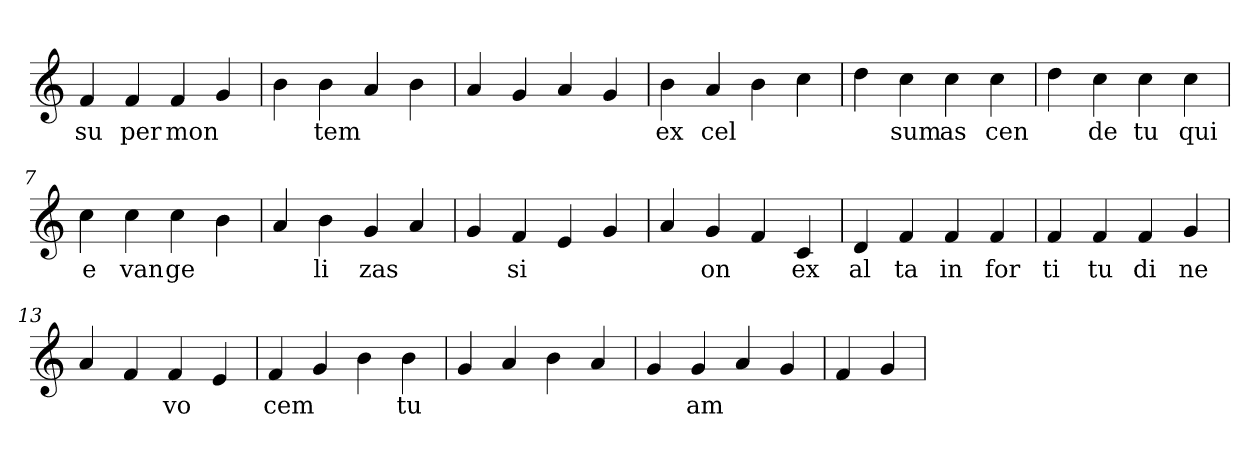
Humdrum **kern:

**kern	**text
*part1	*part1
*staff1	*staff1
*clefG2	*
=1	=1
4f	su
4f	per
4f	mon
4g	.
=2	=2
4b	.
4b	tem
4a	.
4b	.
=3	=3
4a	.
4g	.
4a	.
4g	.
=4	=4
4b	ex
4a	cel
4b	.
4cc	.
=5	=5
4dd	.
4cc	sum
4cc	as
4cc	cen
=6	=6
4dd	.
4cc	de
4cc	tu
4cc	qui
=7	=7
4cc	e
4cc	van
4cc	ge
4b	.
=8	=8
4a	.
4b	li
4g	zas
4a	.
=9	=9
4g	.
4f	si
4e	.
4g	.
=10	=10
4a	.
4g	on
4f	.
4c	ex
=11	=11
4d	al
4f	ta
4f	in
4f	for
=12	=12
4f	ti
4f	tu
4f	di
4g	ne
=13	=13
4a	.
4f	.
4f	vo
4e	.
=14	=14
4f	cem
4g	.
4b	.
4b	tu
=15	=15
4g	.
4a	.
4b	.
4a	.
=16	=16
4g	.
4g	am
4a	.
4g	.
=17	=17
4f	.
4g	.
=	=
*-	*-
